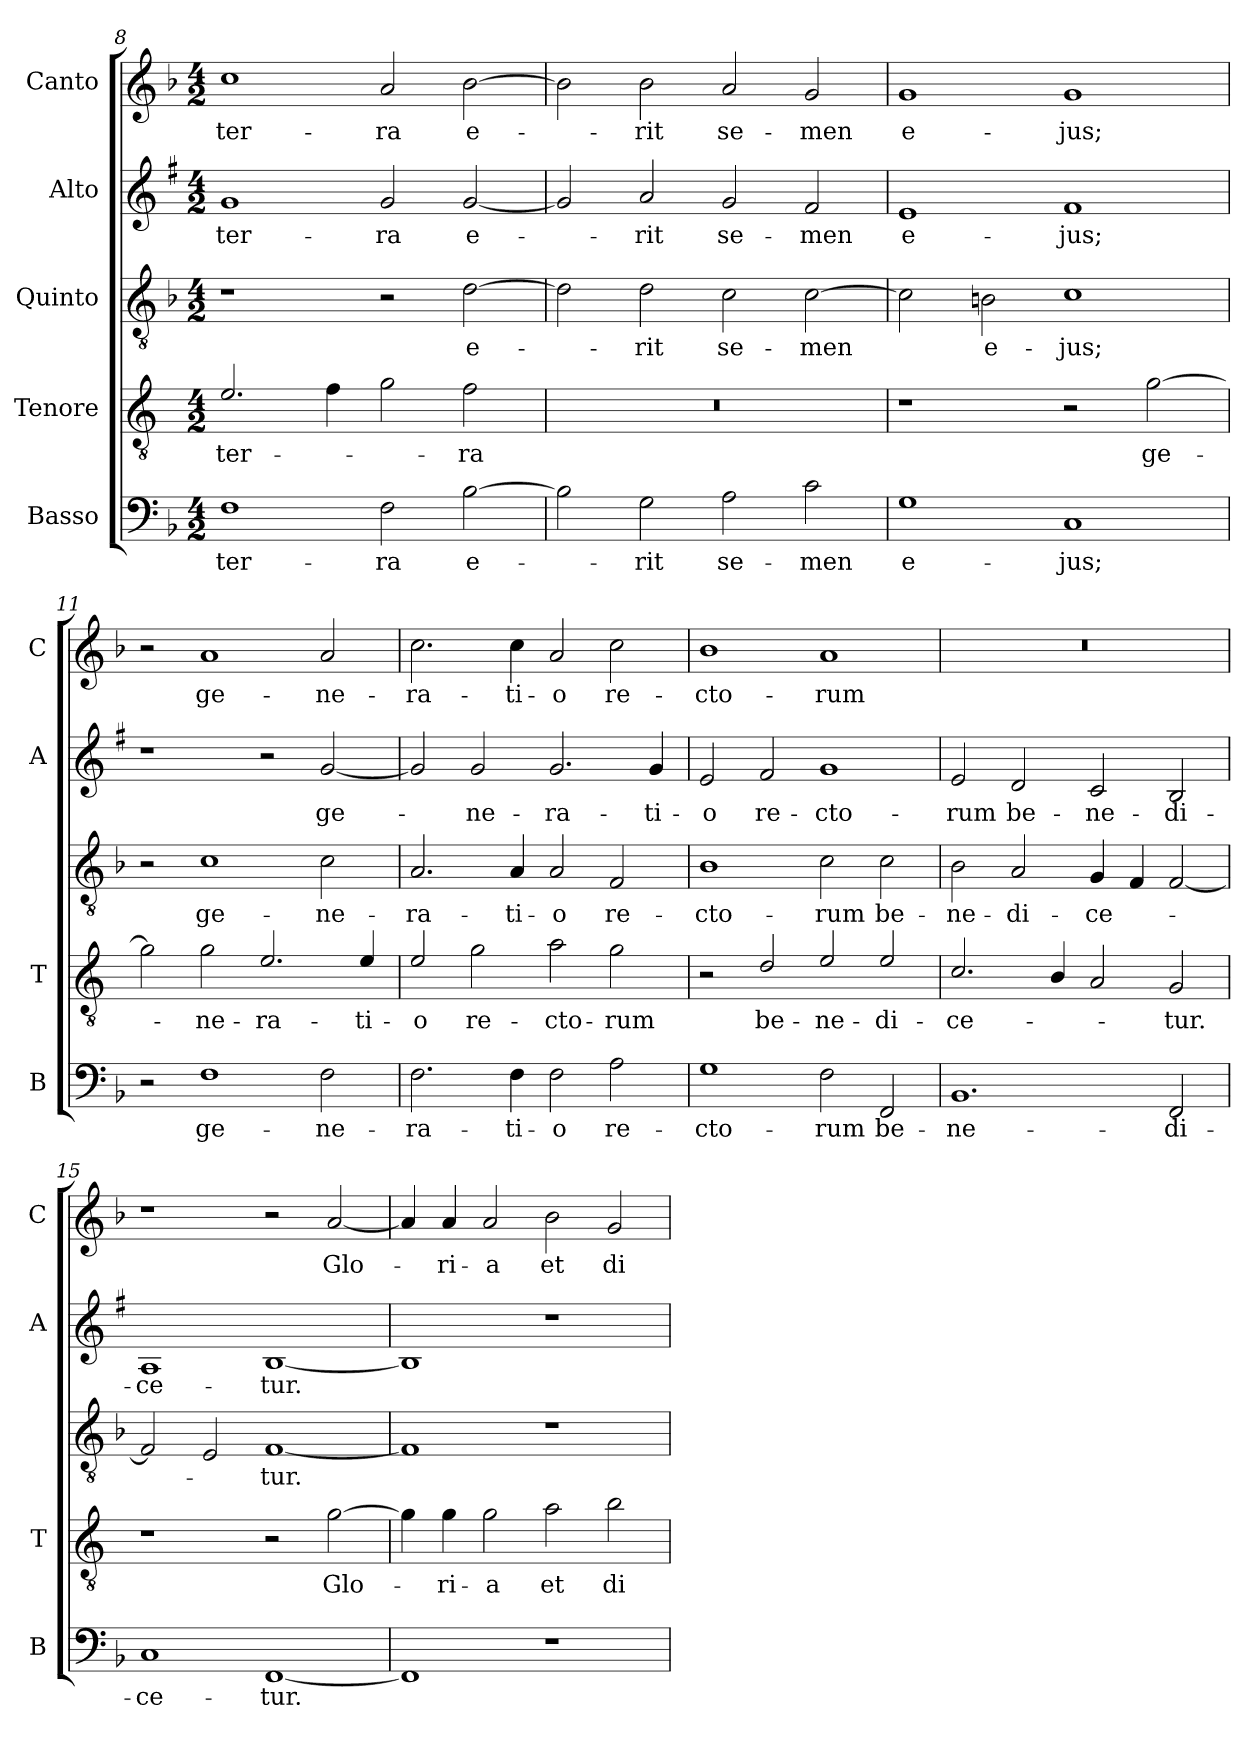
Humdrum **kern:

**kern	**text	**kern	**text	**kern	**text	**kern	**text	**kern	**text
*part5	*part5	*part4	*part4	*part3	*part3	*part2	*part2	*part1	*part1
*staff5	*staff5	*staff4	*staff4	*staff3	*staff3	*staff2	*staff2	*staff1	*staff1
*I"Basso	*	*I"Tenore	*	*I"Quinto	*	*I"Alto	*	*I"Canto	*
*I'B	*	*I'T	*	*	*	*I'A	*	*I'C	*
*clefF4	*	*clefGv2	*	*clefGv2	*	*clefG2	*	*clefG2	*
*	*	*ITrd4c7	*	*	*	*ITrd1c2	*	*	*
*k[b-]	*	*k[b-]	*	*k[b-]	*	*k[b-]	*	*k[b-]	*
*F:	*	*F:	*	*F:	*	*F:	*	*F:	*
*M4/2	*	*M4/2	*	*M4/2	*	*M4/2	*	*M4/2	*
=8	=8	=8	=8	=8	=8	=8	=8	=8	=8
!	!LO:LY:b	!	!LO:LY:b	!	!	!	!LO:LY:b	!	!LO:LY:b
1F	ter-	2.A/	ter-	1r	.	1f	ter-	1cc	ter-
.	.	4B-\	.	.	.	.	.	.	.
!	!LO:LY:b	!	!	!	!	!	!LO:LY:b	!	!LO:LY:b
2F\	-ra	2c\	.	2r	.	2f/	-ra	2a/	-ra
!	!LO:LY:b	!	!LO:LY:b	!	!LO:LY:b	!	!LO:LY:b	!	!LO:LY:b
[2B-\	e-	2B-\	-ra	[2d\	e-	[2f/	e-	[2b-\	e-
=9	=9	=9	=9	=9	=9	=9	=9	=9	=9
2B-\]	.	0r	.	2d\]	.	2f/]	.	2b-\]	.
!	!LO:LY:b	!	!	!	!LO:LY:b	!	!LO:LY:b	!	!LO:LY:b
2G\	-rit	.	.	2d\	-rit	2g/	-rit	2b-\	-rit
!	!LO:LY:b	!	!	!	!LO:LY:b	!	!LO:LY:b	!	!LO:LY:b
2A\	se-	.	.	2c\	se-	2f/	se-	2a/	se-
!	!LO:LY:b	!	!	!	!LO:LY:b	!	!LO:LY:b	!	!LO:LY:b
2c\	-men	.	.	[2c\	-men	2e/	-men	2g/	-men
!!LO:LB:g=z
=10	=10	=10	=10	=10	=10	=10	=10	=10	=10
!	!LO:LY:b	!	!	!	!	!	!LO:LY:b	!	!LO:LY:b
1G	e-	1r	.	2c\]	.	1d	e-	1g	e-
!	!	!	!	!	!LO:LY:b	!	!	!	!
.	.	.	.	2Bn\	e-	.	.	.	.
!	!LO:LY:b	!	!	!	!LO:LY:b	!	!LO:LY:b	!	!LO:LY:b
1C	-jus;	2r	.	1c	-jus;	1e	-jus;	1g	-jus;
!	!	!	!LO:LY:b	!	!	!	!	!	!
.	.	[2c\	ge-	.	.	.	.	.	.
=11	=11	=11	=11	=11	=11	=11	=11	=11	=11
2r	.	2c\]	.	2r	.	1r	.	2r	.
!	!LO:LY:b	!	!LO:LY:b	!	!LO:LY:b	!	!	!	!LO:LY:b
1F	ge-	2c\	-ne-	1c	ge-	.	.	1a	ge-
!	!	!	!LO:LY:b	!	!	!	!	!	!
.	.	2.A/	-ra-	.	.	2r	.	.	.
!	!LO:LY:b	!	!	!	!LO:LY:b	!	!LO:LY:b	!	!LO:LY:b
2F\	-ne-	.	.	2c\	-ne-	[2f/	ge-	2a/	-ne-
!	!	!	!LO:LY:b	!	!	!	!	!	!
.	.	4A/	-ti-	.	.	.	.	.	.
=12	=12	=12	=12	=12	=12	=12	=12	=12	=12
!	!LO:LY:b	!	!LO:LY:b	!	!LO:LY:b	!	!	!	!LO:LY:b
2.F\	-ra-	2A/	-o	2.A/	-ra-	2f/]	.	2.cc\	-ra-
!	!	!	!LO:LY:b	!	!	!	!LO:LY:b	!	!
.	.	2c\	re-	.	.	2f/	-ne-	.	.
!	!LO:LY:b	!	!	!	!LO:LY:b	!	!	!	!LO:LY:b
4F\	-ti-	.	.	4A/	-ti-	.	.	4cc\	-ti-
!	!LO:LY:b	!	!LO:LY:b	!	!LO:LY:b	!	!LO:LY:b	!	!LO:LY:b
2F\	-o	2d\	-cto-	2A/	-o	2.f/	-ra-	2a/	-o
!	!LO:LY:b	!	!LO:LY:b	!	!LO:LY:b	!	!	!	!LO:LY:b
2A\	re-	2c\	-rum	2F/	re-	.	.	2cc\	re-
!	!	!	!	!	!	!	!LO:LY:b	!	!
.	.	.	.	.	.	4f/	-ti-	.	.
=13	=13	=13	=13	=13	=13	=13	=13	=13	=13
!	!LO:LY:b	!	!	!	!LO:LY:b	!	!LO:LY:b	!	!LO:LY:b
1G	-cto-	2r	.	1B-	-cto-	2d/	-o	1b-	-cto-
!	!	!	!LO:LY:b	!	!	!	!LO:LY:b	!	!
.	.	2G/	be-	.	.	2e/	re-	.	.
!	!LO:LY:b	!	!LO:LY:b	!	!LO:LY:b	!	!LO:LY:b	!	!LO:LY:b
2F\	-rum	2A/	-ne-	2c\	-rum	1f	-cto-	1a	-rum
!	!LO:LY:b	!	!LO:LY:b	!	!LO:LY:b	!	!	!	!
2FF/	be-	2A/	-di-	2c\	be-	.	.	.	.
=14	=14	=14	=14	=14	=14	=14	=14	=14	=14
!	!LO:LY:b	!	!LO:LY:b	!	!LO:LY:b	!	!LO:LY:b	!	!
1.BB-	-ne-	2.F/	-ce-	2B-\	-ne-	2d/	-rum	0r	.
!	!	!	!	!	!LO:LY:b	!	!LO:LY:b	!	!
.	.	.	.	2A/	-di-	2c/	be-	.	.
.	.	4E/	.	.	.	.	.	.	.
!	!	!	!	!	!LO:LY:b	!	!LO:LY:b	!	!
.	.	2D/	.	4G/	-ce-	2B-/	-ne-	.	.
.	.	.	.	4F/	.	.	.	.	.
!	!LO:LY:b	!	!LO:LY:b	!	!	!	!LO:LY:b	!	!
2FF/	-di-	2C/	-tur.	[2F/	.	2A/	-di-	.	.
!!LO:PB:g=z
=15	=15	=15	=15	=15	=15	=15	=15	=15	=15
!	!LO:LY:b	!	!	!	!	!	!LO:LY:b	!	!
1C	-ce-	1r	.	2F/]	.	1G	-ce-	1r	.
.	.	.	.	2E/	.	.	.	.	.
!	!LO:LY:b	!	!	!	!LO:LY:b	!	!LO:LY:b	!	!
[1FF	-tur.	2r	.	[1F	-tur.	[1A	-tur.	2r	.
!	!	!	!LO:LY:b	!	!	!	!	!	!LO:LY:b
.	.	[2c\	Glo-	.	.	.	.	[2a/	Glo-
=16	=16	=16	=16	=16	=16	=16	=16	=16	=16
1FF]	.	4c\]	.	1F]	.	1A]	.	4a/]	.
!	!	!	!LO:LY:b	!	!	!	!	!	!LO:LY:b
.	.	4c\	-ri-	.	.	.	.	4a/	-ri-
!	!	!	!LO:LY:b	!	!	!	!	!	!LO:LY:b
.	.	2c\	-a	.	.	.	.	2a/	-a
!	!	!	!LO:LY:b	!	!	!	!	!	!LO:LY:b
1r	.	2d\	et	1r	.	1r	.	2b-\	et
!	!	!	!LO:LY:b	!	!	!	!	!	!LO:LY:b
.	.	2e\	di-	.	.	.	.	2g/	di-
=	=	=	=	=	=	=	=	=	=
*-	*-	*-	*-	*-	*-	*-	*-	*-	*-
